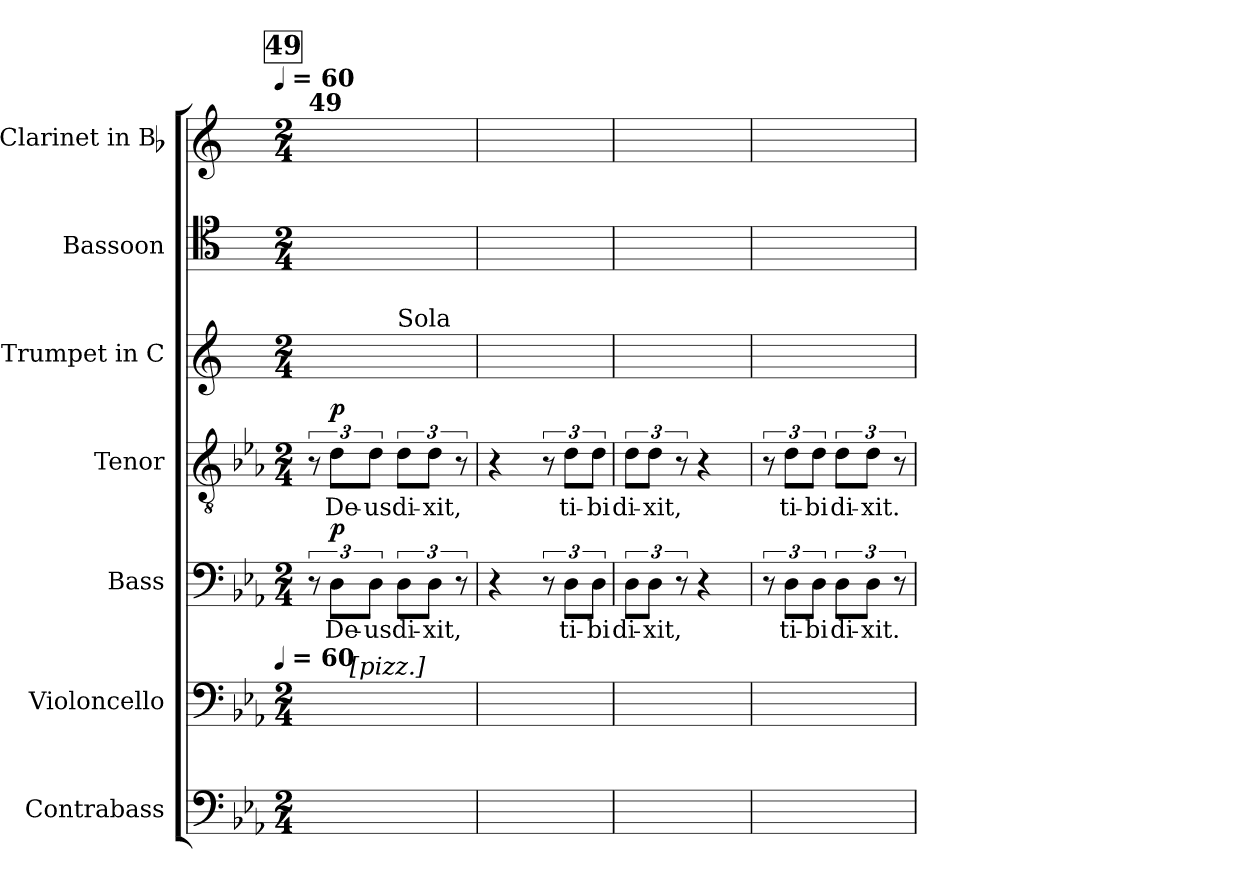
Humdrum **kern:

**kern	**kern	**kern	**text	**dynam	**kern	**text	**dynam	**kern	**kern	**kern
*part7	*part6	*part5	*part5	*part5	*part4	*part4	*part4	*part3	*part2	*part1
*staff7	*staff6	*staff5	*staff5	*staff5	*staff4	*staff4	*staff4	*staff3	*staff2	*staff1
*I"Contrabass	*I"Violoncello	*I"Bass	*	*	*I"Tenor	*	*	*I"Trumpet in C	*I"Bassoon	*I"Clarinet in Bb
*I'Cb.	*I'Vc.	*I'B.	*	*	*I'T.	*	*	*	*I'Bsn.	*I'Cl.
*clefF4	*clefF4	*clefF4	*	*	*clefGv2	*	*	*clefG2	*clefC4	*clefG2
*ITrd7c12	*	*	*	*	*	*	*	*	*	*ITrd1c2
*k[b-e-a-]	*k[b-e-a-]	*k[b-e-a-]	*	*	*k[b-e-a-]	*	*	*k[]	*k[]	*k[b-e-]
*E-:	*E-:	*E-:	*	*	*E-:	*	*	*C:	*C:	*B-:
!!LO:TX:omd:t=[quarter] = 60
*M2/4	*M2/4	*M2/4	*	*	*M2/4	*	*	*M2/4	*M2/4	*M2/4
*MM60	*MM60	*MM60	*	*	*MM60	*	*	*MM60	*MM60	*MM60
!!LO:REH:place=s1:t=49
=1	=1	=1	=1	=1	=1	=1	=1	=1	=1	=1
!	!LO:TX:t=[quarter] = 60	!	!	!	!	!	!	!	!	!
!	!	!	!	!	!	!	!	!	!	!LO:TX:a:B:t=49
4ryy	8ryy	12r	.	.	12r	.	.	4ryy	4ryy	8ryy
!	!	!	!	!LO:DY:a	!	!	!LO:DY:a	!	!	!
.	.	12D\L	De-	p	12d\L	De-	p	.	.	.
!	!LO:TX:a:t=[pizz.]	!	!	!	!	!	!	!	!	!
.	8ryy	.	.	.	.	.	.	.	.	8ryy
.	.	12D\J	-us	.	12d\J	-us	.	.	.	.
!	!	!	!	!	!	!	!	!LO:TX:a:t=Sola	!	!
4ryy	8ryy	12D\L	di-	.	12d\L	di-	.	4ryy	4ryy	4ryy
.	.	12D\J	-xit,	.	12d\J	-xit,	.	.	.	.
.	8ryy	.	.	.	.	.	.	.	.	.
.	.	12r	.	.	12r	.	.	.	.	.
=2	=2	=2	=2	=2	=2	=2	=2	=2	=2	=2
4ryy	8ryy	4r	.	.	4r	.	.	4ryy	2ryy	2ryy
.	8ryy	.	.	.	.	.	.	.	.	.
4ryy	8ryy	12r	.	.	12r	.	.	8ryy	.	.
.	.	12D\L	ti-	.	12d\L	ti-	.	.	.	.
.	8ryy	.	.	.	.	.	.	8ryy	.	.
.	.	12D\J	-bi	.	12d\J	-bi	.	.	.	.
=3	=3	=3	=3	=3	=3	=3	=3	=3	=3	=3
4ryy	8ryy	12D\L	di-	.	12d\L	di-	.	4ryy	2ryy	2ryy
.	.	12D\J	-xit,	.	12d\J	-xit,	.	.	.	.
.	8ryy	.	.	.	.	.	.	.	.	.
.	.	12r	.	.	12r	.	.	.	.	.
4ryy	8ryy	4r	.	.	4r	.	.	4ryy	.	.
.	8ryy	.	.	.	.	.	.	.	.	.
=4	=4	=4	=4	=4	=4	=4	=4	=4	=4	=4
4ryy	8ryy	12r	.	.	12r	.	.	4ryy	2ryy	2ryy
.	.	12D\L	ti-	.	12d\L	ti-	.	.	.	.
.	8ryy	.	.	.	.	.	.	.	.	.
.	.	12D\J	-bi	.	12d\J	-bi	.	.	.	.
4ryy	8ryy	12D\L	di-	.	12d\L	di-	.	8ryy	.	.
.	.	12D\J	-xit.	.	12d\J	-xit.	.	.	.	.
.	8ryy	.	.	.	.	.	.	8ryy	.	.
.	.	12r	.	.	12r	.	.	.	.	.
=	=	=	=	=	=	=	=	=	=	=
*-	*-	*-	*-	*-	*-	*-	*-	*-	*-	*-
